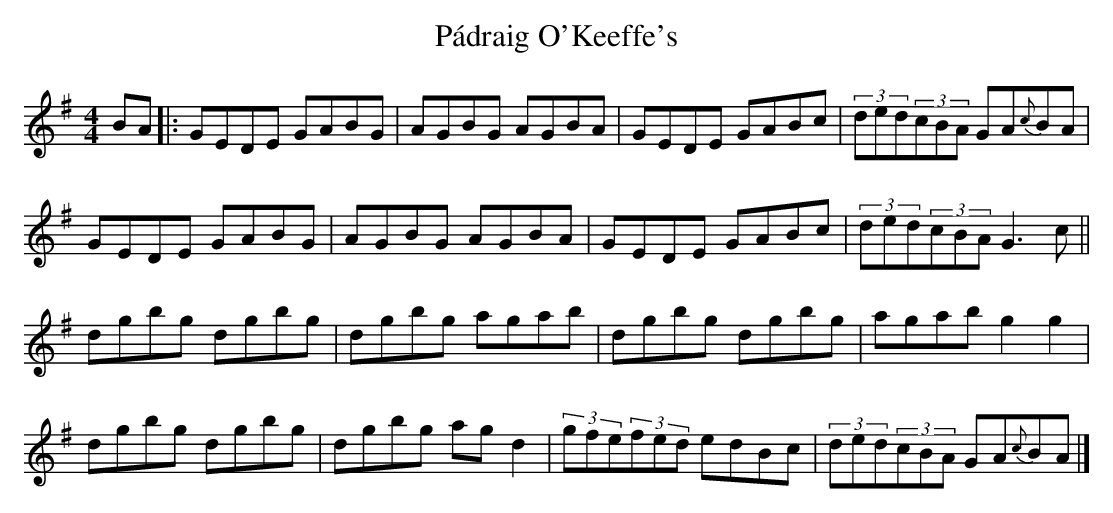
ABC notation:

X:1
T:Pádraig O'Keeffe's
M:4/4
L:1/8
K:G
BA|:GEDE GABG|AGBG AGBA|GEDE GABc|(3ded(3cBA GA{c}BA|
GEDE GABG|AGBG AGBA|GEDE GABc|(3ded(3cBA G3c||
dgbg dgbg|dgbg agab|dgbg dgbg|agab g2g2|
dgbg dgbg|dgbg agd2|(3gfe(3fed edBc|(3ded(3cBA GA{c}BA|]
